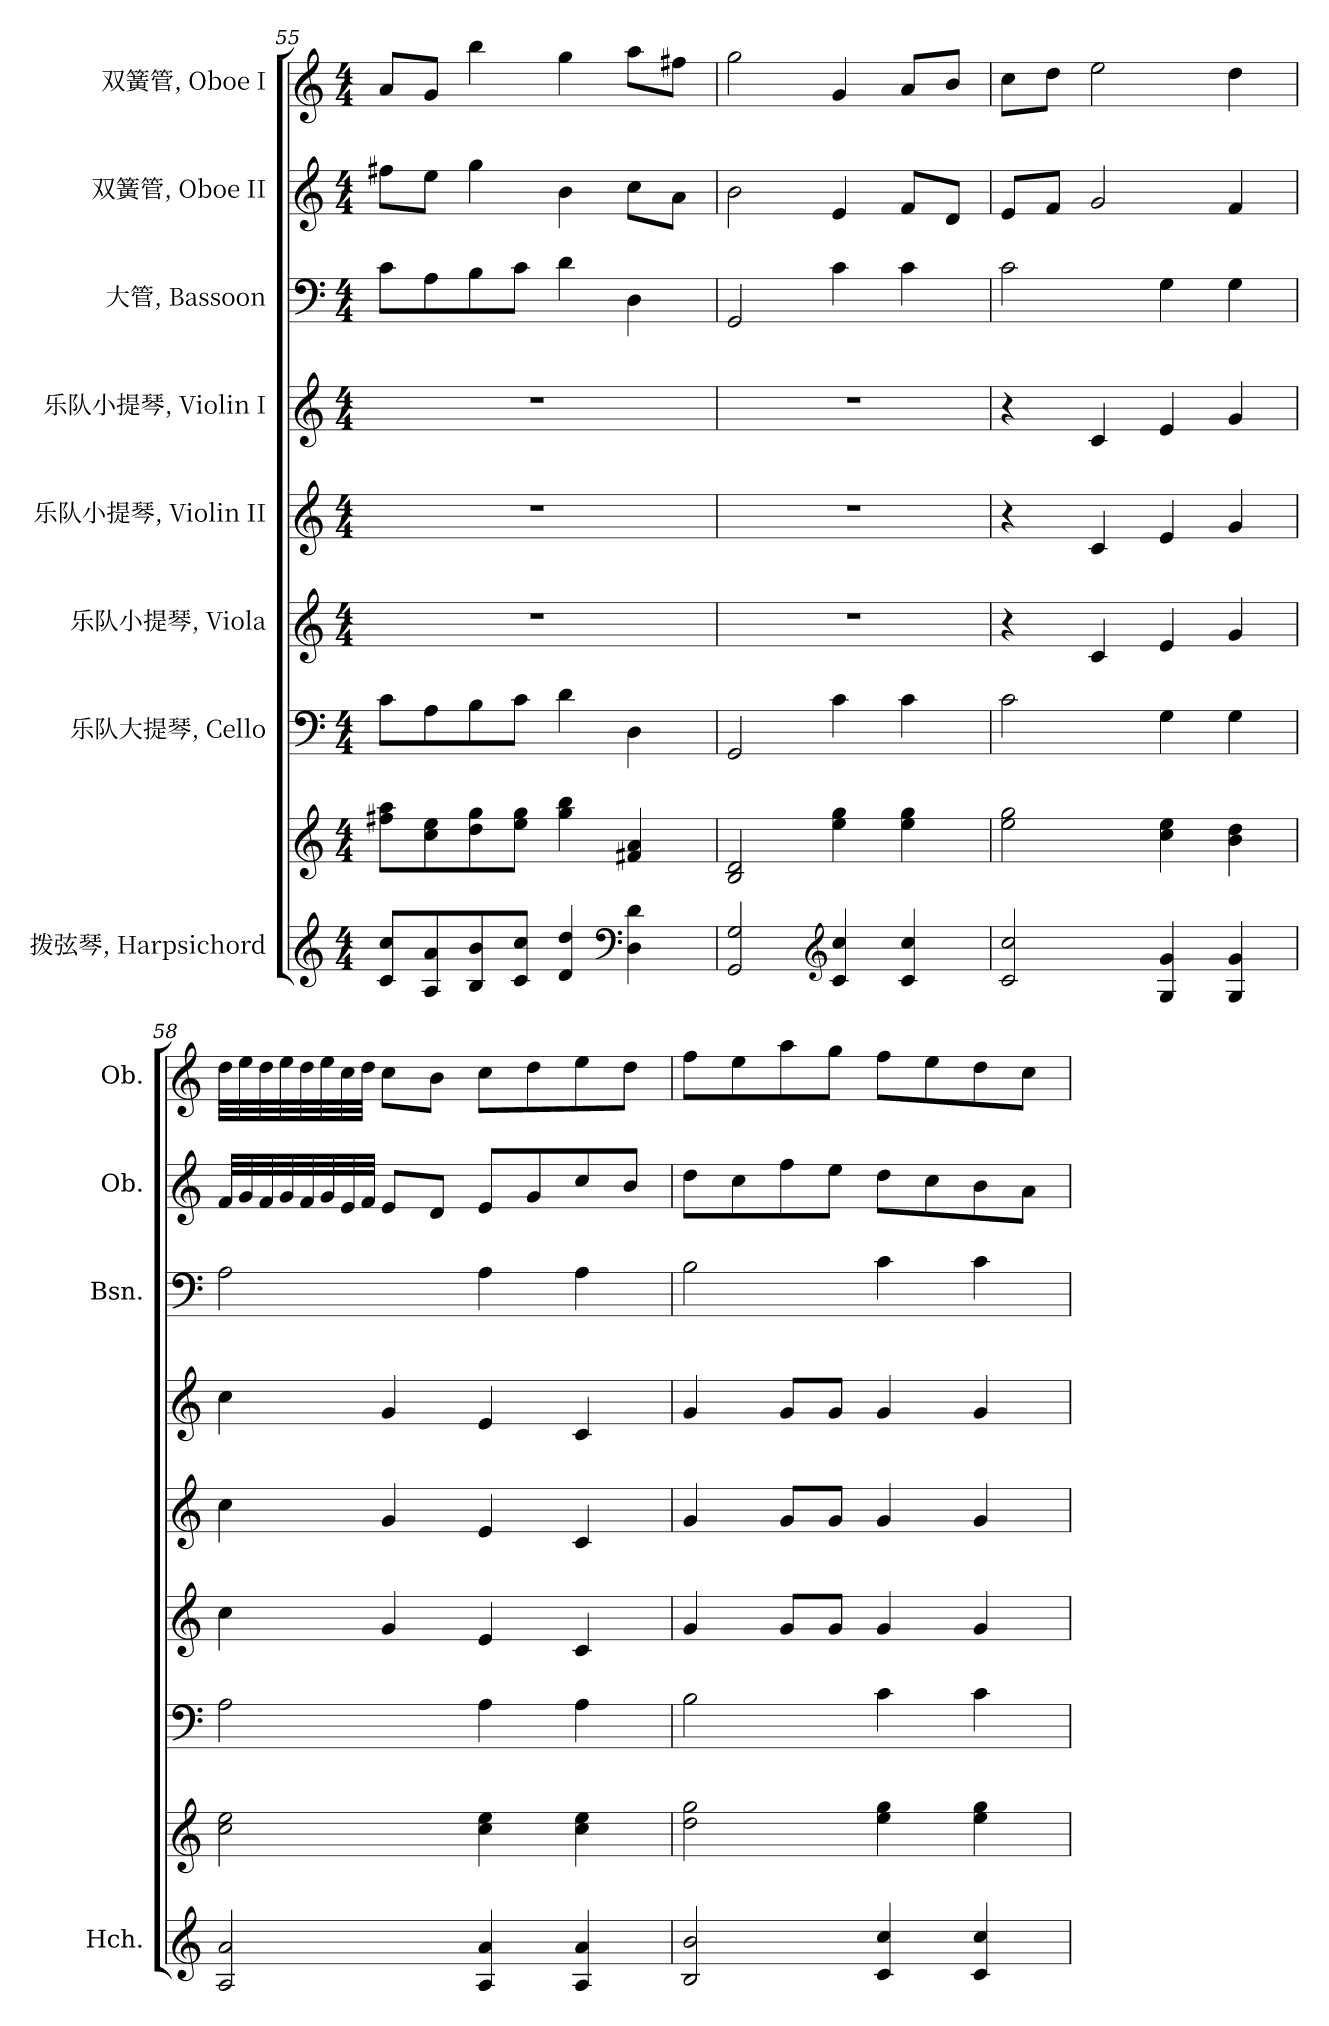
**kern	**kern	**kern	**kern	**kern	**kern	**kern	**kern	**kern
*part8	*part8	*part7	*part6	*part5	*part4	*part3	*part2	*part1
*staff9	*staff8	*staff7	*staff6	*staff5	*staff4	*staff3	*staff2	*staff1
*I"拨弦琴, Harpsichord	*	*I"乐队大提琴, Cello	*I"乐队小提琴, Viola	*I"乐队小提琴, Violin II	*I"乐队小提琴, Violin I	*I"大管, Bassoon	*I"双簧管, Oboe II	*I"双簧管, Oboe I
*I'Hch.	*	*	*	*	*	*I'Bsn.	*I'Ob.	*I'Ob.
!!LO:PB:g=z
*clefG2	*clefG2	*clefF4	*clefG2	*clefG2	*clefG2	*clefF4	*clefG2	*clefG2
*k[]	*k[]	*k[]	*k[]	*k[]	*k[]	*k[]	*k[]	*k[]
*M4/4	*M4/4	*M4/4	*M4/4	*M4/4	*M4/4	*M4/4	*M4/4	*M4/4
=55	=55	=55	=55	=55	=55	=55	=55	=55
8c/ 8cc/L	8ff#X\ 8aa\L	8c\L	1r	1r	1r	8c\L	8ff#X\L	8a/L
8A/ 8a/	8cc\ 8ee\	8A\	.	.	.	8A\	8ee\J	8g/J
8B/ 8b/	8dd\ 8gg\	8B\	.	.	.	8B\	4gg\	4bb\
8c/ 8cc/J	8ee\ 8gg\J	8c\J	.	.	.	8c\J	.	.
4d/ 4dd/	4gg\ 4bb\	4d\	.	.	.	4d\	4b\	4gg\
*clefF4	*	*	*	*	*	*	*	*
4D\ 4d\	4f#X/ 4a/	4D\	.	.	.	4D\	8cc\L	8aa\L
.	.	.	.	.	.	.	8a\J	8ff#X\J
=56	=56	=56	=56	=56	=56	=56	=56	=56
2GG/ 2G/	2B/ 2d/	2GG/	1r	1r	1r	2GG/	2b\	2gg\
*clefG2	*	*	*	*	*	*	*	*
4c/ 4cc/	4ee\ 4gg\	4c\	.	.	.	4c\	4e/	4g/
4c/ 4cc/	4ee\ 4gg\	4c\	.	.	.	4c\	8f/L	8a/L
.	.	.	.	.	.	.	8d/J	8b/J
=57	=57	=57	=57	=57	=57	=57	=57	=57
2c/ 2cc/	2ee\ 2gg\	2c\	4r	4r	4r	2c\	8e/L	8cc\L
.	.	.	.	.	.	.	8f/J	8dd\J
.	.	.	4c/	4c/	4c/	.	2g/	2ee\
4G/ 4g/	4cc\ 4ee\	4G\	4e/	4e/	4e/	4G\	.	.
4G/ 4g/	4b\ 4dd\	4G\	4g/	4g/	4g/	4G\	4f/	4dd\
=58	=58	=58	=58	=58	=58	=58	=58	=58
2A/ 2a/	2cc\ 2ee\	2A\	4cc\	4cc\	4cc\	2A\	32f/LLL	32dd\LLL
.	.	.	.	.	.	.	32g/	32ee\
.	.	.	.	.	.	.	32f/	32dd\
.	.	.	.	.	.	.	32g/	32ee\
.	.	.	.	.	.	.	32f/	32dd\
.	.	.	.	.	.	.	32g/	32ee\
.	.	.	.	.	.	.	32e/	32cc\
.	.	.	.	.	.	.	32f/JJJ	32dd\JJJ
.	.	.	4g/	4g/	4g/	.	8e/L	8cc\L
.	.	.	.	.	.	.	8d/J	8b\J
4A/ 4a/	4cc\ 4ee\	4A\	4e/	4e/	4e/	4A\	8e/L	8cc\L
.	.	.	.	.	.	.	8g/	8dd\
4A/ 4a/	4cc\ 4ee\	4A\	4c/	4c/	4c/	4A\	8cc/	8ee\
.	.	.	.	.	.	.	8b/J	8dd\J
!!LO:PB:g=z
=59	=59	=59	=59	=59	=59	=59	=59	=59
2B/ 2b/	2dd\ 2gg\	2B\	4g/	4g/	4g/	2B\	8dd\L	8ff\L
.	.	.	.	.	.	.	8cc\	8ee\
.	.	.	8g/L	8g/L	8g/L	.	8ff\	8aa\
.	.	.	8g/J	8g/J	8g/J	.	8ee\J	8gg\J
4c/ 4cc/	4ee\ 4gg\	4c\	4g/	4g/	4g/	4c\	8dd\L	8ff\L
.	.	.	.	.	.	.	8cc\	8ee\
4c/ 4cc/	4ee\ 4gg\	4c\	4g/	4g/	4g/	4c\	8b\	8dd\
.	.	.	.	.	.	.	8a\J	8cc\J
=	=	=	=	=	=	=	=	=
*-	*-	*-	*-	*-	*-	*-	*-	*-
